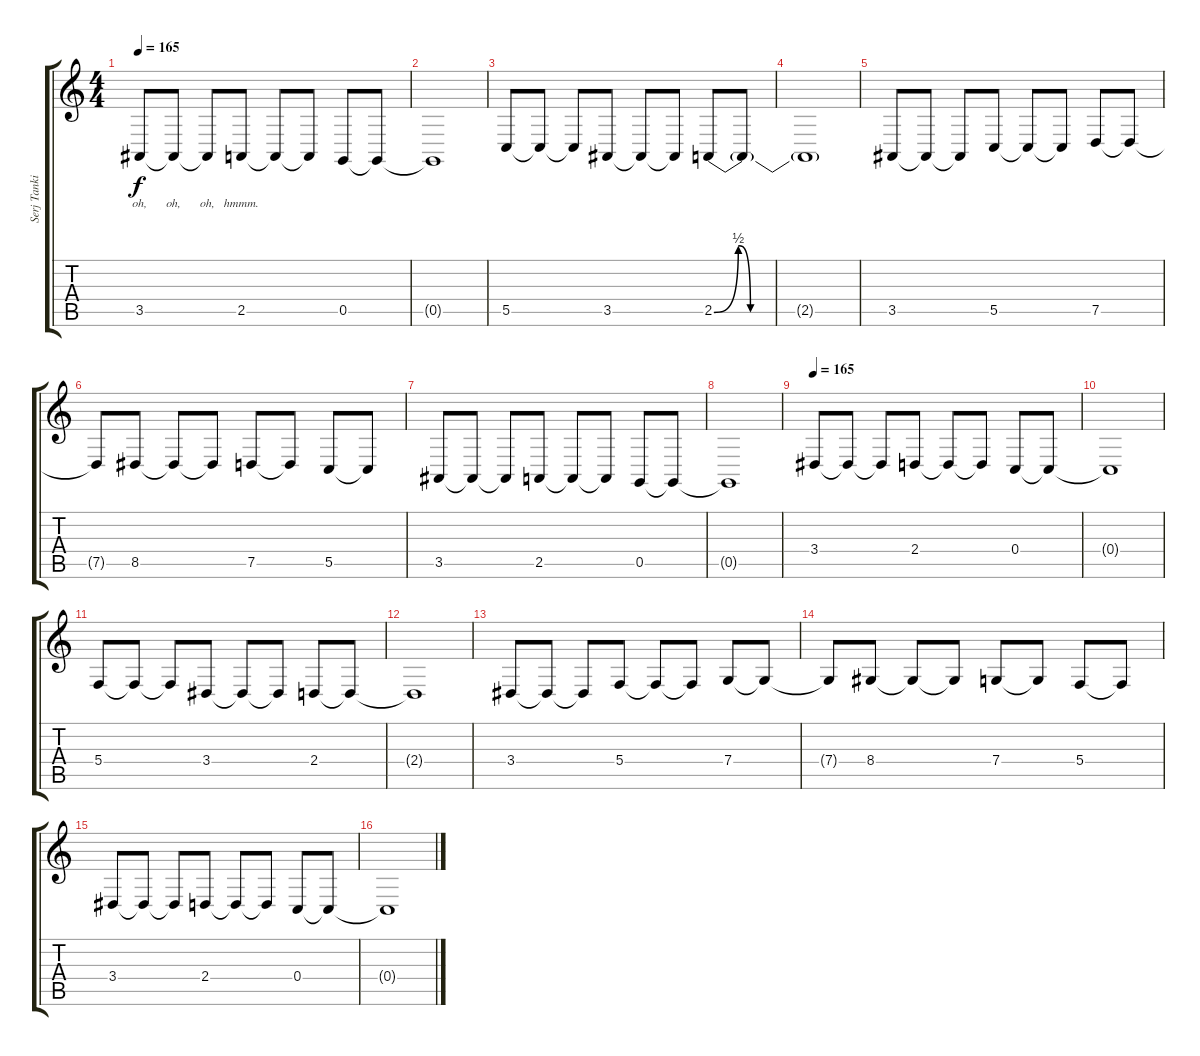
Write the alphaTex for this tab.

\track ("Serj Tankian" "Serj Tanki") {instrument flute}
\staff {score tabs}
\tuning (D4 A3 F3 C3 G2 C2) {hide}
\ts (4 4)
\tempo 165
\clef g2
\ks c
3.5.8{lyrics (0 "oh,") lyrics (1 "") lyrics (2 "") lyrics (3 "") lyrics (4 "") dy f} 3.5{t}.8{lyrics (0 "oh,") lyrics (1 "") lyrics (2 "") lyrics (3 "") lyrics (4 "")} 3.5{t}.8{lyrics (0 "oh,") lyrics (1 "") lyrics (2 "") lyrics (3 "") lyrics (4 "")} 2.5.8{lyrics (0 "hmmm.") lyrics (1 "") lyrics (2 "") lyrics (3 "") lyrics (4 "")} 2.5{t}.8 2.5{t}.8 0.5.8 0.5{t}.8 |
0.5{t}.1 |
5.5.8 5.5{t}.8 5.5{t}.8 3.5.8 3.5{t}.8 3.5{t}.8 2.5{be (custom 0 0 10 2 15 0 20 0 30 0 60 0)}.8 2.5{t}.8 |
2.5{t}.1 |
3.5.8 3.5{t}.8 3.5{t}.8 5.5.8 5.5{t}.8 5.5{t}.8 7.5.8 7.5{t}.8 |
7.5{t}.8 8.5.8 8.5{t}.8 8.5{t}.8 7.5.8 7.5{t}.8 5.5.8 5.5{t}.8 |
3.5.8 3.5{t}.8 3.5{t}.8 2.5.8 2.5{t}.8 2.5{t}.8 0.5.8 0.5{t}.8 |
0.5{t}.1 |
\tempo 165
3.4.8 3.4{t}.8 3.4{t}.8 2.4.8 2.4{t}.8 2.4{t}.8 0.4.8 0.4{t}.8 |
0.4{t}.1 |
5.4.8 5.4{t}.8 5.4{t}.8 3.4.8 3.4{t}.8 3.4{t}.8 2.4.8 2.4{t}.8 |
2.4{t}.1 |
3.4.8 3.4{t}.8 3.4{t}.8 5.4.8 5.4{t}.8 5.4{t}.8 7.4.8 7.4{t}.8 |
7.4{t}.8 8.4.8 8.4{t}.8 8.4{t}.8 7.4.8 7.4{t}.8 5.4.8 5.4{t}.8 |
3.4.8 3.4{t}.8 3.4{t}.8 2.4.8 2.4{t}.8 2.4{t}.8 0.4.8 0.4{t}.8 |
0.4{t}.1
